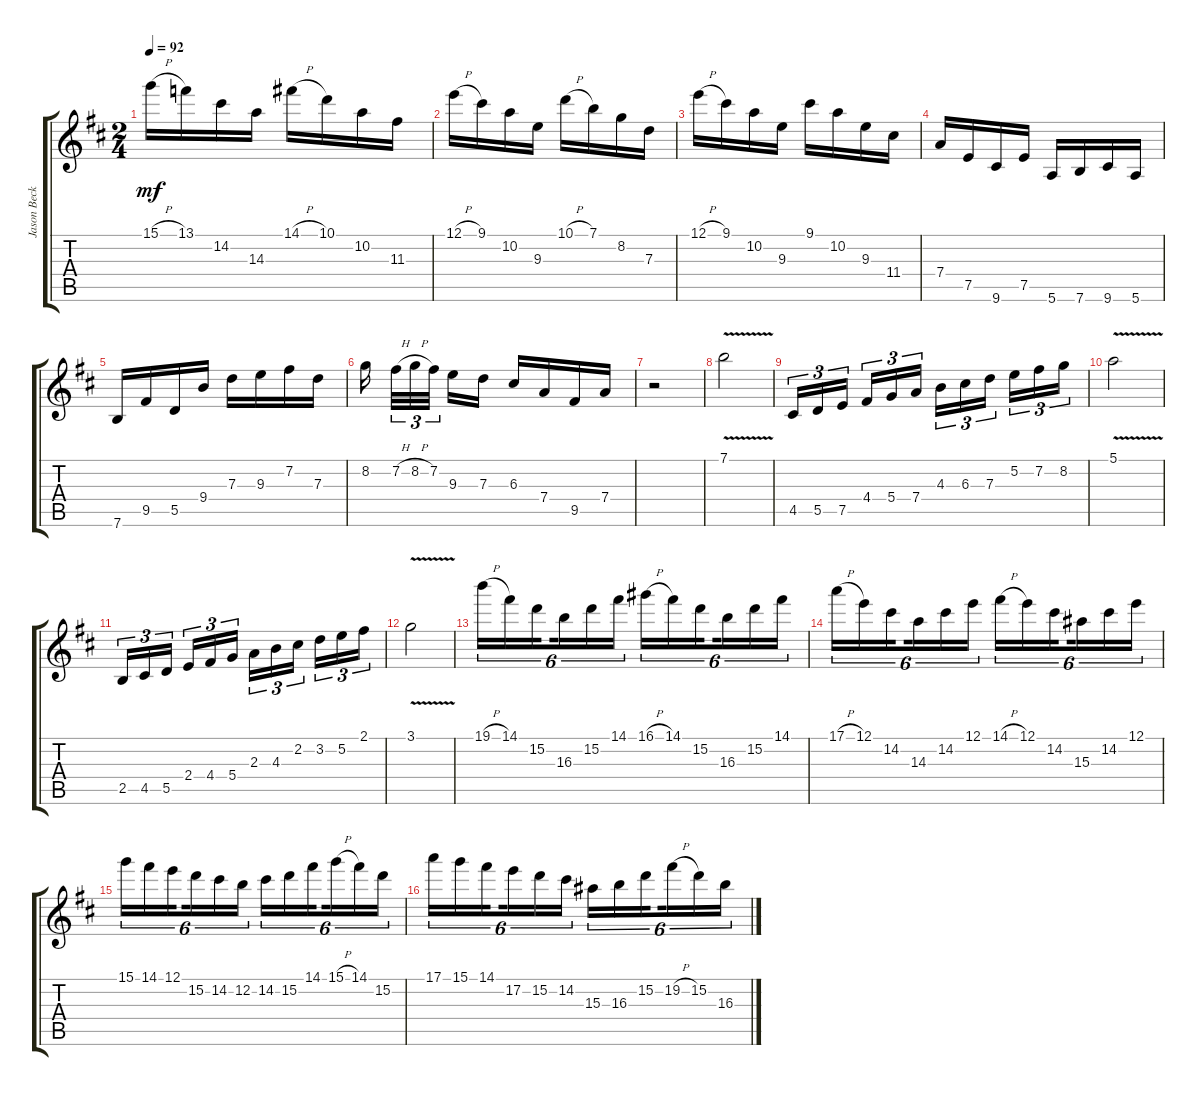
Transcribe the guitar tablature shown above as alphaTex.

\track ("Jason Becker Lead 1" "Jason Beck") {instrument distortionguitar}
\staff {score tabs}
\tuning (E4 B3 G3 D3 A2 E2) {hide}
\ts (2 4)
\tempo 92
\clef g2
\ks d
15.1{h}.16{dy mf} 13.1.16 14.2.16 14.3.16 14.1{h}.16 10.1.16 10.2.16 11.3.16 |
12.1{h}.16 9.1.16 10.2.16 9.3.16 10.1{h}.16 7.1.16 8.2.16 7.3.16 |
12.1{h}.16 9.1.16 10.2.16 9.3.16 9.1.16 10.2.16 9.3.16 11.4.16 |
7.4.16 7.5.16 9.6.16 7.5.16 5.6.16 7.6.16 9.6.16 5.6.16 |
7.6.16 9.5.16 5.5.16 9.4.16 7.3.16 9.3.16 7.2.16 7.3.16 |
8.2.16{beam splitsecondary} 7.2{h}.32{tu (3 2)} 8.2{h}.32{tu (3 2)} 7.2.32{tu (3 2) beam splitsecondary} 9.3.16 7.3.16 6.3.16 7.4.16 9.5.16 7.4.16 |
r.2 |
7.1{v}.2 |
4.5.16{tu (3 2)} 5.5.16{tu (3 2)} 7.5.16{tu (3 2) beam splitsecondary} 4.4.16{tu (3 2)} 5.4.16{tu (3 2)} 7.4.16{tu (3 2)} 4.3.16{tu (3 2)} 6.3.16{tu (3 2)} 7.3.16{tu (3 2) beam splitsecondary} 5.2.16{tu (3 2)} 7.2.16{tu (3 2)} 8.2.16{tu (3 2)} |
5.1{v}.2 |
2.5.16{tu (3 2)} 4.5.16{tu (3 2)} 5.5.16{tu (3 2) beam splitsecondary} 2.4.16{tu (3 2)} 4.4.16{tu (3 2)} 5.4.16{tu (3 2)} 2.3.16{tu (3 2)} 4.3.16{tu (3 2)} 2.2.16{tu (3 2) beam splitsecondary} 3.2.16{tu (3 2)} 5.2.16{tu (3 2)} 2.1.16{tu (3 2)} |
3.1{v}.2 |
19.1{h}.16{tu (6 4)} 14.1.16{tu (6 4)} 15.2.16{tu (6 4) beam splitsecondary} 16.3.16{tu (6 4)} 15.2.16{tu (6 4)} 14.1.16{tu (6 4)} 16.1{h}.16{tu (6 4)} 14.1.16{tu (6 4)} 15.2.16{tu (6 4) beam splitsecondary} 16.3.16{tu (6 4)} 15.2.16{tu (6 4)} 14.1.16{tu (6 4)} |
17.1{h}.16{tu (6 4)} 12.1.16{tu (6 4)} 14.2.16{tu (6 4) beam splitsecondary} 14.3.16{tu (6 4)} 14.2.16{tu (6 4)} 12.1.16{tu (6 4)} 14.1{h}.16{tu (6 4)} 12.1.16{tu (6 4)} 14.2.16{tu (6 4) beam splitsecondary} 15.3.16{tu (6 4)} 14.2.16{tu (6 4)} 12.1.16{tu (6 4)} |
15.1.16{tu (6 4)} 14.1.16{tu (6 4)} 12.1.16{tu (6 4) beam splitsecondary} 15.2.16{tu (6 4)} 14.2.16{tu (6 4)} 12.2.16{tu (6 4)} 14.2.16{tu (6 4)} 15.2.16{tu (6 4)} 14.1.16{tu (6 4) beam splitsecondary} 15.1{h}.16{tu (6 4)} 14.1.16{tu (6 4)} 15.2.16{tu (6 4)} |
17.1.16{tu (6 4)} 15.1.16{tu (6 4)} 14.1.16{tu (6 4) beam splitsecondary} 17.2.16{tu (6 4)} 15.2.16{tu (6 4)} 14.2.16{tu (6 4)} 15.3.16{tu (6 4)} 16.3.16{tu (6 4)} 15.2.16{tu (6 4) beam splitsecondary} 19.2{h}.16{tu (6 4)} 15.2.16{tu (6 4)} 16.3.16{tu (6 4)}
